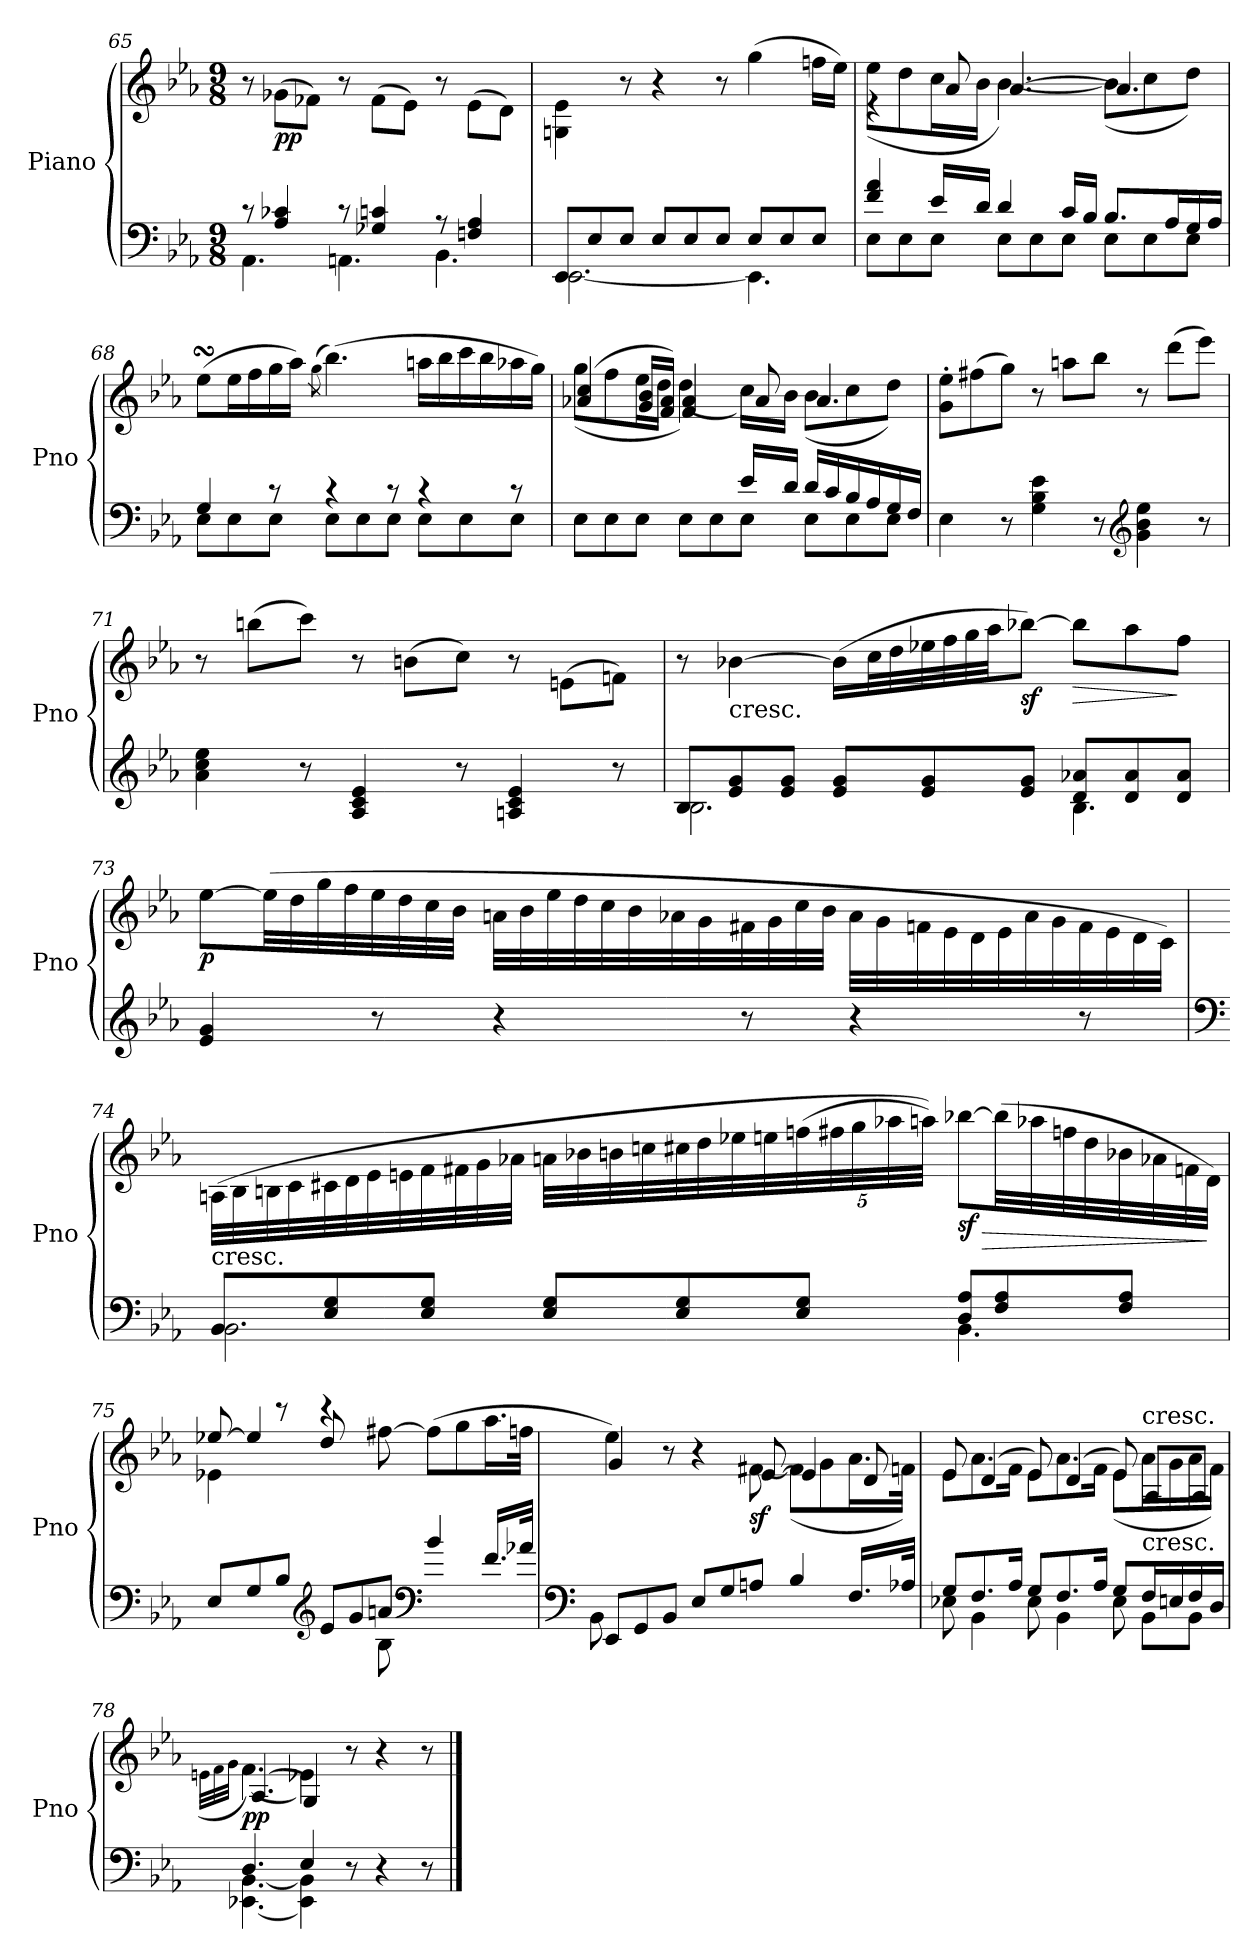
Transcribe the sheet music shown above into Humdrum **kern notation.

**kern	**kern	**dynam
*part1	*part1	*part1
*staff2	*staff1	*staff1/2
*I"Piano	*	*
*I'Pno	*	*
*clefF4	*clefG2	*
*k[b-e-a-]	*k[b-e-a-]	*
*E-:	*E-:	*
*M9/8	*M9/8	*
=65	=65	=65
*^	*^	*
8rc	4.AA-\	1ryy	8r	.
!	!	!	!	!LO:DY:b
4A-/ 4c-X/	.	.	(<8g-X\L	pp
.	.	.	8f-X\J)	.
8rc	4.AAn\	.	8r	.
4G-X/ 4cn/	.	.	(<8f-\L	.
.	.	.	8e-\J)	.
8rA	4.BB-\	.	8r	.
4Fn/ 4A-/	.	.	(<8e-\L	.
.	.	8ryy	8d\J)	.
!!LO:PB:g=z	!!
=66	=66	=66	=66	=66
8EE-/L	[2.EE-\	1ryy	4Gn\ 4e-\	.
8E-/	.	.	.	.
8E-/J	.	.	8r	.
8E-/L	.	.	4r	.
8E-/	.	.	.	.
8E-/J	.	.	8r	.
8E-/L	4.EE-\]	.	(<4gg\	.
8E-/	.	.	.	.
8E-/J	.	8ryy	16ffn\LL	.
.	.	.	16ee-\JJ)	.
=67	=67	=67	=67	=67
*	*	*	*^	*
4f/ 4a-/	8E-\L	1ryy	(<8ee-\L	4r	.
.	8E-\	.	8dd\	.	.
16e-/LL	8E-\J	.	16cc\L	8a-/	.
16d/JJ	.	.	16b-\JJ	.	.
4d/	8E-\L	.	[4.b-\)	[4.a-/	.
.	8E-\	.	.	.	.
16c/LL	8E-\J	.	.	.	.
16B-/JJ	.	.	.	.	.
8.B-/L	8E-\L	.	(<8b-\L]	4.a-/]	.
.	8E-\	.	8cc\	.	.
16A-/L	.	.	.	.	.
16G/	8E-\J	8ryy	8dd\J)	.	.
16A-/JJ	.	.	.	.	.
*	*	*	*v	*v	*
!!LO:LB:g=z
=68	=68	=68	=68	=68
4G/	8E-\L	1ryy	(<8ee-sSSs\L	.
.	8E-\	.	16ee-\L	.
.	.	.	16ff\	.
8rc	8E-\J	.	16gg\	.
.	.	.	16aa-\JJ)	.
.	.	.	(<8qgg\	.
4rc	8E-\L	.	(<4.bb-\)	.
.	8E-\	.	.	.
8rc	8E-\J	.	.	.
4rc	8E-\L	.	16aan\LL	.
.	.	.	16bb-\	.
.	8E-\	.	16ccc\	.
.	.	.	16bb-\	.
8rc	8E-\J	8ryy	16aa-X\	.
.	.	.	16gg\JJ)	.
=69	=69	=69	=69	=69
*	*	*	*^	*
4.ryy	8E-\L	1ryy	(<8gg\L	(>4a-X/ 4cc/	.
.	8E-\	.	8ff\	.	.
.	8E-\J	.	16ee-\L	16g/ 16b-/LL	.
.	.	.	16dd\JJ	16f/ 16a-/JJ)	.
4ryy	8E-\L	.	(<4dd\)	4f/ 4a-/	.
.	8E-\	.	.	.	.
16e-/LL	8E-\J	.	16cc\LL)	8a-/	.
16d/JJ	.	.	16b-\JJ	.	.
16d/LL	8E-\L	.	(<8b-\L	4.a-/	.
16c/	.	.	.	.	.
16B-/	8E-\	.	8cc\	.	.
16A-/	.	.	.	.	.
16G/	8E-\J	8ryy	8dd\J)	.	.
16F/JJ	.	.	.	.	.
*v	*v	*	*	*	*
*	*	*v	*v	*
!!LO:LB:g=z
=70	=70	=70	=70
4E-\	1ryy	8g\' 8ee-\'L	.
.	.	(<8ff#X\	.
8r	.	8gg\J)	.
4G\ 4B-\ 4e-\	.	8r	.
.	.	8aan\L	.
8r	.	8bb-\J	.
*clefG2	*	*	*
4g\ 4b-\ 4ee-\	.	8r	.
.	.	(<8ddd\L	.
8r	8ryy	8eee-\J)	.
=71	=71	=71	=71
4a-\ 4cc\ 4ee-\	1ryy	8r	.
.	.	(<8bbn\L	.
8r	.	8ccc\J)	.
4A-/ 4c/ 4e-/	.	8r	.
.	.	(<8bn\L	.
8r	.	8cc\J)	.
4An/ 4c/ 4e-/	.	8r	.
.	.	(<8en\L	.
8r	8ryy	8fn\J)	.
=72	=72	=72	=72
*^	*	*	*
8B-/L	2.B-\	1ryy	8r	.
!	!	!	!LO:TX:b:t=cresc.	!
8e-/ 8g/	.	.	[4b-X\	.
8e-/ 8g/J	.	.	.	.
8e-/ 8g/L	.	.	(<16b-\LL]	.
.	.	.	32cc\L	.
.	.	.	32dd\	.
8e-/ 8g/	.	.	32ee-X\	.
.	.	.	32ff\	.
.	.	.	32gg\	.
.	.	.	32aa-\JJ	.
!	!	!	!	!LO:DY:b
8e-/ 8g/J	.	.	[8bb-X\J)	sf
!	!	!	!	!LO:HP:b
8d/ 8a-X/L	4.B-\	.	8bb-\L]	>
8d/ 8a-/	.	.	8aa-\	.
8d/ 8a-/J	.	8ryy	8ff\J	]
*v	*v	*	*	*
!!LO:LB:g=z	!!
=73	=73	=73	=73
!	!	!	!LO:DY:b
4e-/ 4g/	1ryy	[8ee-\L	p
.	.	(<32ee-\LL]	.
.	.	32dd\	.
.	.	32gg\	.
.	.	32ff\	.
8r	.	32ee-\	.
.	.	32dd\	.
.	.	32cc\	.
.	.	32b-\JJJ	.
4r	.	32an\LLL	.
.	.	32b-\	.
.	.	32ee-\	.
.	.	32dd\	.
.	.	32cc\	.
.	.	32b-\	.
.	.	32a-X\	.
.	.	32g\	.
8r	.	32f#X\	.
.	.	32g\	.
.	.	32cc\	.
.	.	32b-\JJJ	.
4r	.	32a-\LLL	.
.	.	32g\	.
.	.	32fn\	.
.	.	32e-\	.
.	.	32d\	.
.	.	32e-\	.
.	.	32a-\	.
.	.	32g\	.
8r	8ryy	32f\	.
.	.	32e-\	.
.	.	32d\	.
.	.	32c\JJJ)	.
!!LO:LB:g=z	!!
=74	=74	=74	=74
*clefF4	*	*	*
*^	*	*	*
!	!	!LO:TX:b:t=cresc.	!	!
8BB-/L	2.BB-\	1ryy	(<32An\LLL	.
.	.	.	32B-\	.
.	.	.	32Bn\	.
.	.	.	32c\	.
8E-/ 8G/	.	.	32c#X\	.
.	.	.	32d\	.
.	.	.	32e-\	.
.	.	.	32en\	.
8E-/ 8G/J	.	.	32f\	.
.	.	.	32f#X\	.
.	.	.	32g\	.
.	.	.	32a-X\JJJ	.
8E-/ 8G/L	.	.	32an\LLL	.
.	.	.	32b-X\	.
.	.	.	32bn\	.
.	.	.	32ccn\	.
8E-/ 8G/	.	.	32cc#X\	.
.	.	.	32dd\	.
.	.	.	32ee-X\	.
.	.	.	32een\	.
*	*	*	*Xbrackettup	*
8E-/ 8G/J	.	.	(<40ffn\	.
.	.	.	40ff#X\	.
.	.	.	40gg\	.
.	.	.	40aa-X\	.
.	.	.	40aan\JJJ))	.
!	!	!	!	!LO:HP:b
!	!	!	!	!LO:DY:n=1:b
8D/ 8A-/L	4.BB-\	.	[8bb-X\L	> sf
8F/ 8A-/	.	.	(<32bb-\LL]	.
.	.	.	32aa-X\	.
.	.	.	32ffn\	.
.	.	.	32dd\	.
8F/ 8A-/J	.	8ryy	32b-X\	.
.	.	.	32a-X\	.
.	.	.	32fn\	.
.	.	.	32d\JJJ)	]
!!LO:PB:g=z
=75	=75	=75	=75	=75
*	*	*	*^	*
!	!	!	!	!	!LO:DY:b
!	!	!	!	!	!LO:DY:n=1:b
8E-/L	8ryy	1ryy	4e-X\	[8ee-X/	p sf
*v	*v	*	*	*	*
8G/	.	.	4ee-/]	.
8B-/J	.	8r	.	.
*clefG2	*	*	*	*
8e-/L	.	4r	8dd/	.
8g/	.	.	2ryy	.
*^	*	*	*	*
8an/J	8B-\	.	[8ff#X\	.	.
*clefF4	*	*	*	*	*
4b-/	4.ryy	.	(<8ff#\L]	.	.
.	.	.	8gg\	.	.
16.f/LL	.	8ryy	16.aa-\L	8ryy	.
32a-X/JJk	.	.	32ffn\JJk	.	.
=76	=76	=76	=76	=76	=76
*clefF4	*	*	*	*	*
8EE-/L	(<8BB-\	1ryy	4ee-\)	4g/	.
8GG/	1ryy	.	.	.	.
8BB-/J	.	.	8r	8ryy	.
8E-/L	.	.	4r	4ryy	.
8G/	.	.	.	.	.
!	!	!	!	!	!LO:DY:b
8An/J	.	.	[8f#X\	[8e-/	sf
4B-/	.	.	(<8f#\L]	4e-/]	.
.	.	.	8g\	.	.
16.F/LL	.	8ryy	16.a-\L	8d/	.
32A-X/JJk	.	.	32fn\JJk)	.	.
!!LO:LB:g=z	!!	!!
=77	=77	=77	=77	=77	=77
8G/L	8E-X\	1ryy	8e-\L	8e-/)	.
8.F/	4BB-\	.	8.a-\	(>4d/	.
16A-/Jk	.	.	16f\Jk	.	.
8G/L	8E-\	.	8e-\L	8e-/)	.
8.F/	4BB-\	.	8.a-\	(>4d/	.
16A-/Jk	.	.	16f\Jk	.	.
8G/L	8E-\	.	(<8e-\L	8e-/)	.
!	!	!	!LO:TX:a:t=cresc.	!	!
!	!	!	!LO:TX:b:t=cresc.	!	!
16F/L	8BB-\L	.	16a-\L	8A-/L	.
16En/	.	.	16g\	.	.
16F/	8BB-\J	8ryy	16a-\	8A-/J	.
16D/JJ	.	.	16f\JJ)	.	.
=78	=78	=78	=78	=78	=78
.	.	.	(<32qen\LLL	.	.
.	.	.	32qf\	.	.
.	.	.	32qg\JJJ	.	.
!	!	!	!	!	!LO:DY:b
4.D/	[4.EE-X\ [4.BB-\	1ryy	(<4.f\)	(>4.A-/	pp
4E-/	4EE-\] 4BB-\]	.	4e-X\)	4G/)	.
8r	2ryy	.	8r	2ryy	.
4r	.	.	4r	.	.
8r	.	8ryy	8r	.	.
*v	*v	*	*	*	*
*	*v	*v	*v	*
==	==	==
*-	*-	*-
